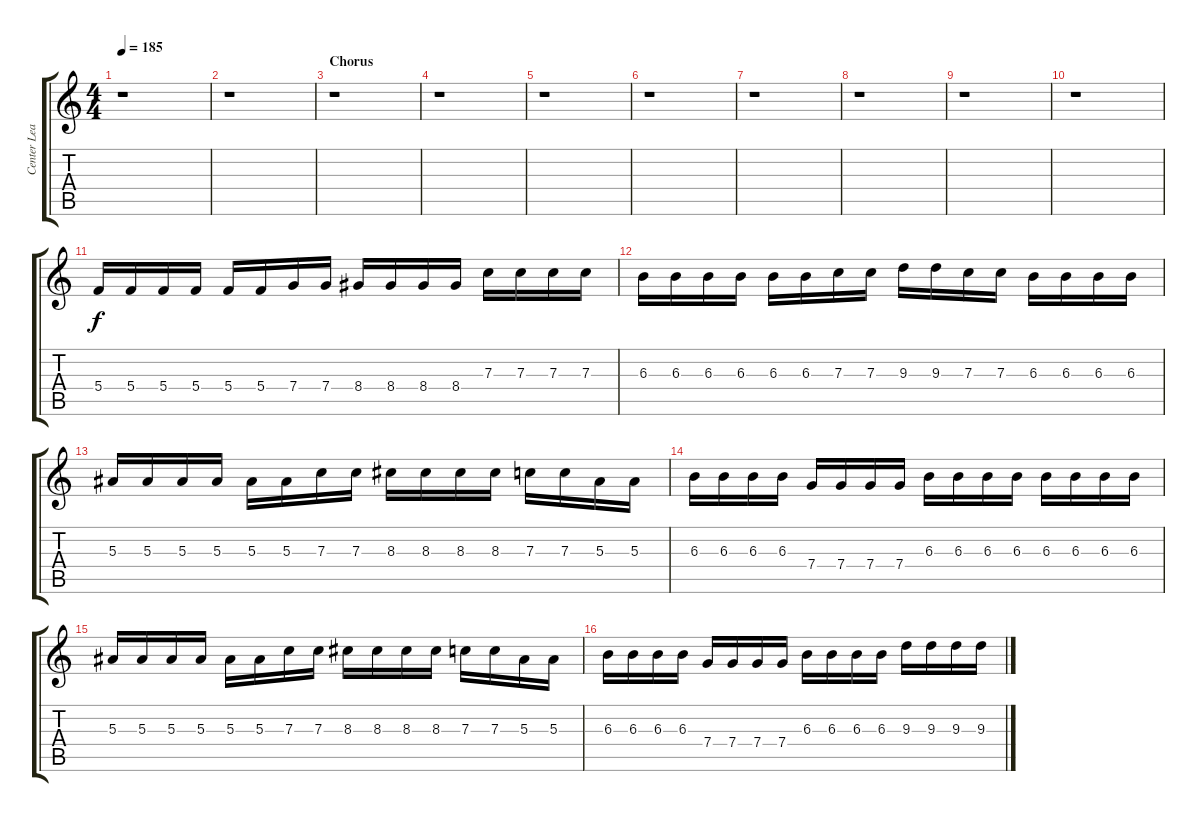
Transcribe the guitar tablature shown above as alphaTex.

\track ("Center Lead" "Center Lea") {instrument overdrivenguitar}
\staff {score tabs}
\tuning (D4 A3 F3 C3 G2 C2) {hide}
\ts (4 4)
\tempo 185
\clef g2
\ks aminor
r.1{dy f} |
r.1 |
\section ("" "Chorus")
r.1 |
r.1 |
r.1 |
r.1 |
r.1 |
r.1 |
r.1 |
r.1 |
5.4.16 5.4.16 5.4.16 5.4.16 5.4.16 5.4.16 7.4.16 7.4.16 8.4.16 8.4.16 8.4.16 8.4.16 7.3.16 7.3.16 7.3.16 7.3.16 |
6.3.16 6.3.16 6.3.16 6.3.16 6.3.16 6.3.16 7.3.16 7.3.16 9.3.16 9.3.16 7.3.16 7.3.16 6.3.16 6.3.16 6.3.16 6.3.16 |
5.3.16 5.3.16 5.3.16 5.3.16 5.3.16 5.3.16 7.3.16 7.3.16 8.3.16 8.3.16 8.3.16 8.3.16 7.3.16 7.3.16 5.3.16 5.3.16 |
6.3.16 6.3.16 6.3.16 6.3.16 7.4.16 7.4.16 7.4.16 7.4.16 6.3.16 6.3.16 6.3.16 6.3.16 6.3.16 6.3.16 6.3.16 6.3.16 |
5.3.16 5.3.16 5.3.16 5.3.16 5.3.16 5.3.16 7.3.16 7.3.16 8.3.16 8.3.16 8.3.16 8.3.16 7.3.16 7.3.16 5.3.16 5.3.16 |
6.3.16 6.3.16 6.3.16 6.3.16 7.4.16 7.4.16 7.4.16 7.4.16 6.3.16 6.3.16 6.3.16 6.3.16 9.3.16 9.3.16 9.3.16 9.3.16
